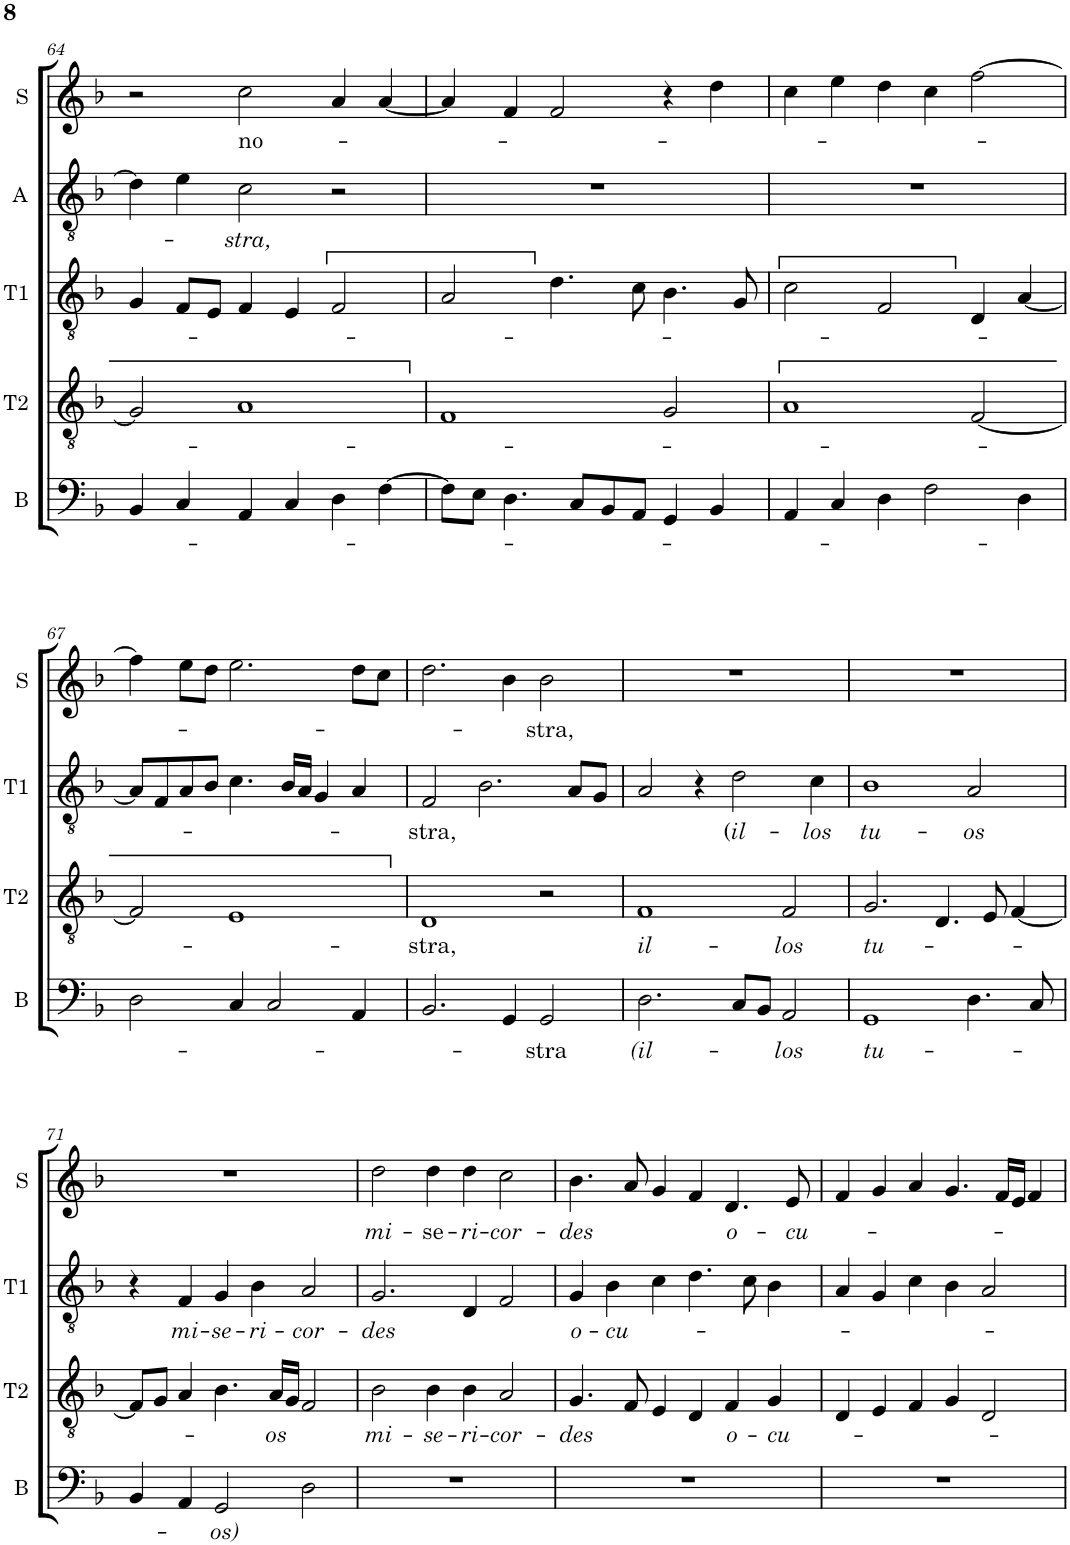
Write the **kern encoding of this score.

**kern	**text	**kern	**text	**kern	**text	**kern	**text	**kern	**text
*part5	*part5	*part4	*part4	*part3	*part3	*part2	*part2	*part1	*part1
*staff5	*staff5	*staff4	*staff4	*staff3	*staff3	*staff2	*staff2	*staff1	*staff1
*I"B	*	*I"T2	*	*I"T1	*	*I"A	*	*I"S	*
*I'B	*	*I'T2	*	*I'T1	*	*I'A	*	*I'S	*
!!LO:PB:g=z
*clefF4	*	*clefGv2	*	*clefGv2	*	*clefGv2	*	*clefG2	*
*k[b-]	*	*k[b-]	*	*k[b-]	*	*k[b-]	*	*k[b-]	*
*M3/2	*	*M3/2	*	*M3/2	*	*M3/2	*	*M3/2	*
=64	=64	=64	=64	=64	=64	=64	=64	=64	=64
4BB-/	.	2G/]	.	4G/	.	4d\]	.	2r	.
4C/	.	.	.	8F/L	.	4e\	.	.	.
.	.	.	.	8E/J	.	.	.	.	.
!	!	!	!	!	!	!	!LO:LY:b	!	!LO:LY:b
4AA/	.	1A	.	4F/	.	2c\	-stra,	2cc\	no-
4C/	.	.	.	4E/	.	.	.	.	.
4D\	.	.	.	2F/	.	2r	.	4a/	.
[4F\	.	.	.	.	.	.	.	[4a/	.
=65	=65	=65	=65	=65	=65	=65	=65	=65	=65
8F\L]	.	1F	.	2A/	.	1.r	.	4a/]	.
8E\J	.	.	.	.	.	.	.	.	.
4.D\	.	.	.	.	.	.	.	4f/	.
.	.	.	.	4.d\	.	.	.	2f/	.
8C/L	.	.	.	.	.	.	.	.	.
8BB-/	.	.	.	.	.	.	.	.	.
8AA/J	.	.	.	8c\	.	.	.	.	.
4GG/	.	2G/	.	4.B-\	.	.	.	4r	.
4BB-/	.	.	.	.	.	.	.	4dd\	.
.	.	.	.	8G/	.	.	.	.	.
=66	=66	=66	=66	=66	=66	=66	=66	=66	=66
4AA/	.	1A	.	2c\	.	1.r	.	4cc\	.
4C/	.	.	.	.	.	.	.	4ee\	.
4D\	.	.	.	2F/	.	.	.	4dd\	.
2F\	.	.	.	.	.	.	.	4cc\	.
.	.	[2F/	.	4D/	.	.	.	[2ff\	.
4D\	.	.	.	[4A/	.	.	.	.	.
!!LO:LB:g=z
=67	=67	=67	=67	=67	=67	=67	=67	=67	=67
2D\	.	2F/]	.	8A/L]	.	1.r	.	4ff\]	.
.	.	.	.	8F/	.	.	.	.	.
.	.	.	.	8A/	.	.	.	8ee\L	.
.	.	.	.	8B-/J	.	.	.	8dd\J	.
4C/	.	1E	.	4.c\	.	.	.	2.ee\	.
2C/	.	.	.	.	.	.	.	.	.
.	.	.	.	16B-/LL	.	.	.	.	.
.	.	.	.	16A/JJ	.	.	.	.	.
.	.	.	.	4G/	.	.	.	.	.
4AA/	.	.	.	4A/	.	.	.	8dd\L	.
.	.	.	.	.	.	.	.	8cc\J	.
=68	=68	=68	=68	=68	=68	=68	=68	=68	=68
!	!	!	!LO:LY:b	!	!LO:LY:b	!	!	!	!
2.BB-/	.	1D	-stra,	2F/	stra,	1.r	.	2.dd\	.
.	.	.	.	2.B-\	.	.	.	.	.
4GG/	.	.	.	.	.	.	.	4b-\	.
!	!LO:LY:b	!	!	!	!	!	!	!	!LO:LY:b
2GG/	-stra	2r	.	.	.	.	.	2b-\	-stra,
.	.	.	.	8A/L	.	.	.	.	.
.	.	.	.	8G/J	.	.	.	.	.
=69	=69	=69	=69	=69	=69	=69	=69	=69	=69
!	!LO:LY:b	!	!LO:LY:b	!	!	!	!	!	!
2.D\	(il-	1F	il-	2A/	.	1.r	.	1.r	.
.	.	.	.	4r	.	.	.	.	.
!	!	!	!	!	!LO:LY:b	!	!	!	!
8C/L	.	.	.	2d\	( il	.	.	.	.
8BB-/J	.	.	.	.	.	.	.	.	.
!	!LO:LY:b	!	!LO:LY:b	!	!	!	!	!	!
2AA/	los	2F/	-los	.	.	.	.	.	.
!	!	!	!	!	!LO:LY:b	!	!	!	!
.	.	.	.	4c\	-los	.	.	.	.
=70	=70	=70	=70	=70	=70	=70	=70	=70	=70
!	!LO:LY:b	!	!LO:LY:b	!	!LO:LY:b	!	!	!	!
1GG	tu-	2.G/	tu-	1B-	tu-	1.r	.	1.r	.
.	.	4.D/	.	.	.	.	.	.	.
!	!	!	!	!	!LO:LY:b	!	!	!	!
4.D\	.	.	.	2A/	-os	.	.	.	.
.	.	8E/	.	.	.	.	.	.	.
.	.	[4F/	.	.	.	.	.	.	.
8C/	.	.	.	.	.	.	.	.	.
!!LO:LB:g=z
=71	=71	=71	=71	=71	=71	=71	=71	=71	=71
4BB-/	.	8F/L]	.	4r	.	1.r	.	1.r	.
.	.	8G/J	.	.	.	.	.	.	.
!	!	!	!	!	!LO:LY:b	!	!	!	!
4AA/	.	4A/	.	4F/	mi-	.	.	.	.
!	!LO:LY:b	!	!	!	!LO:LY:b	!	!	!	!
2GG/	-os)	4.B-\	.	4G/	-se-	.	.	.	.
!	!	!	!	!	!LO:LY:b	!	!	!	!
.	.	.	.	4B-\	-ri-	.	.	.	.
!	!	!	!LO:LY:b	!	!	!	!	!	!
.	.	16A/LL	-os	.	.	.	.	.	.
.	.	16G/JJ	.	.	.	.	.	.	.
!	!	!	!	!	!LO:LY:b	!	!	!	!
2D\	.	2F/	.	2A/	-cor-	.	.	.	.
=72	=72	=72	=72	=72	=72	=72	=72	=72	=72
!	!	!	!LO:LY:b	!	!LO:LY:b	!	!	!	!LO:LY:b
1.r	.	2B-\	mi-	2.G/	-des	1.r	.	2dd\	mi-
!	!	!	!LO:LY:b	!	!	!	!	!	!LO:LY:b
.	.	4B-\	-se-	.	.	.	.	4dd\	-se-
!	!	!	!LO:LY:b	!	!	!	!	!	!LO:LY:b
.	.	4B-\	-ri-	4D/	.	.	.	4dd\	-ri-
!	!	!	!LO:LY:b	!	!	!	!	!	!LO:LY:b
.	.	2A/	-cor-	2F/	.	.	.	2cc\	-cor-
=73	=73	=73	=73	=73	=73	=73	=73	=73	=73
!	!	!	!LO:LY:b	!	!LO:LY:b	!	!	!	!LO:LY:b
1.r	.	4.G/	-des	4G/	o-	1.r	.	4.b-\	-des
!	!	!	!	!	!LO:LY:b	!	!	!	!
.	.	.	.	4B-\	-cu-	.	.	.	.
.	.	8F/	.	.	.	.	.	8a/	.
.	.	4E/	.	4c\	.	.	.	4g/	.
.	.	4D/	.	4.d\	.	.	.	4f/	.
!	!	!	!LO:LY:b	!	!	!	!	!	!LO:LY:b
.	.	4F/	o-	.	.	.	.	4.d/	o-
.	.	.	.	8c\	.	.	.	.	.
!	!	!	!LO:LY:b	!	!	!	!	!	!
.	.	4G/	-cu-	4B-\	.	.	.	.	.
!	!	!	!	!	!	!	!	!	!LO:LY:b
.	.	.	.	.	.	.	.	8e/	-cu-
=74	=74	=74	=74	=74	=74	=74	=74	=74	=74
1.r	.	4D/	.	4A/	.	1.r	.	4f/	.
.	.	4E/	.	4G/	.	.	.	4g/	.
.	.	4F/	.	4c\	.	.	.	4a/	.
.	.	4G/	.	4B-\	.	.	.	4.g/	.
.	.	2D/	.	2A/	.	.	.	.	.
.	.	.	.	.	.	.	.	16f/LL	.
.	.	.	.	.	.	.	.	16e/JJ	.
.	.	.	.	.	.	.	.	4f/	.
=	=	=	=	=	=	=	=	=	=
*-	*-	*-	*-	*-	*-	*-	*-	*-	*-
